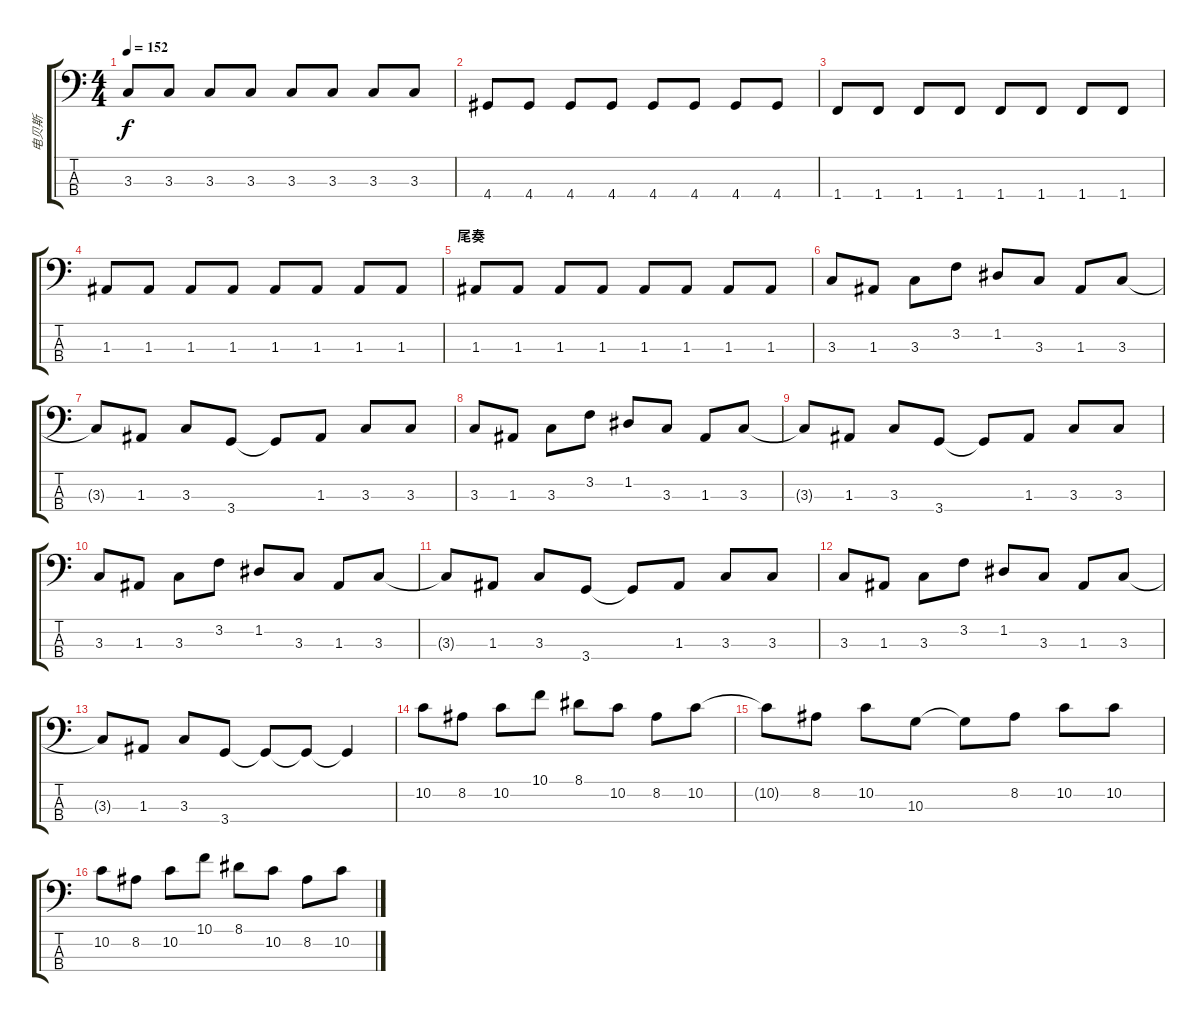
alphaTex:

\track ("电贝斯" "电贝斯") {instrument electricbassfinger}
\staff {score tabs}
\tuning (G2 D2 A1 E1) {hide}
\ts (4 4)
\tempo 152
\clef f4
\ks c
3.3.8{dy f} 3.3.8 3.3.8 3.3.8 3.3.8 3.3.8 3.3.8 3.3.8 |
4.4.8 4.4.8 4.4.8 4.4.8 4.4.8 4.4.8 4.4.8 4.4.8 |
1.4.8 1.4.8 1.4.8 1.4.8 1.4.8 1.4.8 1.4.8 1.4.8 |
1.3.8 1.3.8 1.3.8 1.3.8 1.3.8 1.3.8 1.3.8 1.3.8 |
\section ("" "尾奏")
1.3.8 1.3.8 1.3.8 1.3.8 1.3.8 1.3.8 1.3.8 1.3.8 |
3.3.8 1.3.8 3.3.8 3.2.8 1.2.8 3.3.8 1.3.8 3.3.8 |
3.3{t}.8 1.3.8 3.3.8 3.4.8 3.4{t}.8 1.3.8 3.3.8 3.3.8 |
3.3.8 1.3.8 3.3.8 3.2.8 1.2.8 3.3.8 1.3.8 3.3.8 |
3.3{t}.8 1.3.8 3.3.8 3.4.8 3.4{t}.8 1.3.8 3.3.8 3.3.8 |
3.3.8 1.3.8 3.3.8 3.2.8 1.2.8 3.3.8 1.3.8 3.3.8 |
3.3{t}.8 1.3.8 3.3.8 3.4.8 3.4{t}.8 1.3.8 3.3.8 3.3.8 |
3.3.8 1.3.8 3.3.8 3.2.8 1.2.8 3.3.8 1.3.8 3.3.8 |
3.3{t}.8 1.3.8 3.3.8 3.4.8 3.4{t}.8 3.4{t}.8 3.4{t}.4 |
10.2.8 8.2.8 10.2.8 10.1.8 8.1.8 10.2.8 8.2.8 10.2.8 |
10.2{t}.8 8.2.8 10.2.8 10.3.8 10.3{t}.8 8.2.8 10.2.8 10.2.8 |
10.2.8 8.2.8 10.2.8 10.1.8 8.1.8 10.2.8 8.2.8 10.2.8
